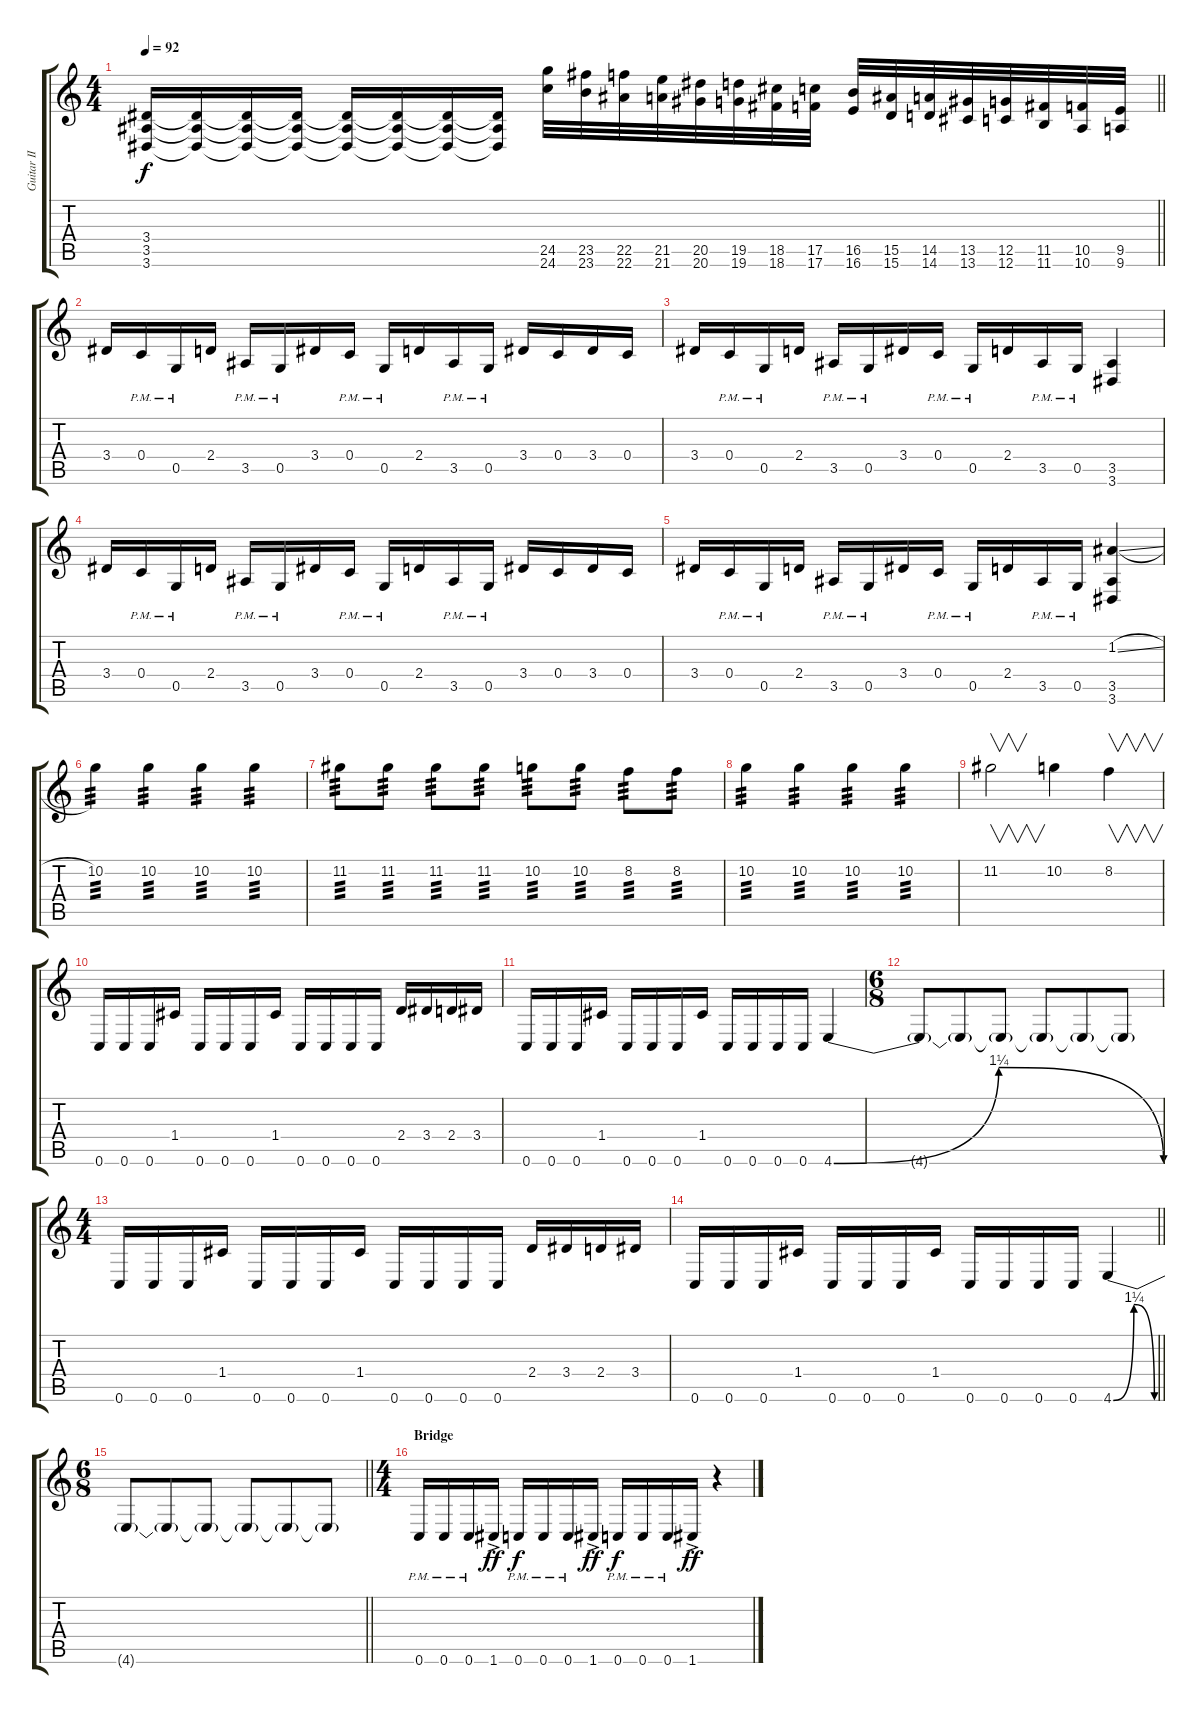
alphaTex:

\track ("Guitar II" "Guitar II") {instrument distortionguitar}
\staff {score tabs}
\tuning (D4 A3 F3 C3 G2 C2) {hide}
\ts (4 4)
\tempo 92
\clef g2
\barLineRight lightlight
\ks c
(3.4{t} 3.5{t} 3.6{t}).16{dy f} (3.4{t} 3.5{t} 3.6{t}).16 (3.4{t} 3.5{t} 3.6{t}).16 (3.4{t} 3.5{t} 3.6{t}).16 (3.4{t} 3.5{t} 3.6{t}).16 (3.4{t} 3.5{t} 3.6{t}).16 (3.4{t} 3.5{t} 3.6{t}).16 (3.4{t} 3.5{t} 3.6{t}).16 (24.5 24.6).32{instrument guitarfretnoise} (23.5 23.6).32 (22.5 22.6).32 (21.5 21.6).32 (20.5 20.6).32 (19.5 19.6).32 (18.5 18.6).32 (17.5 17.6).32 (16.5 16.6).32 (15.5 15.6).32 (14.5 14.6).32 (13.5 13.6).32 (12.5 12.6).32 (11.5 11.6).32 (10.5 10.6).32 (9.5 9.6).32 |
3.4.16{instrument distortionguitar} 0.4{pm}.16 0.5{pm}.16 2.4.16 3.5{pm}.16 0.5{pm}.16 3.4.16 0.4{pm}.16 0.5{pm}.16 2.4.16 3.5{pm}.16 0.5{pm}.16 3.4.16 0.4.16 3.4.16 0.4.16 |
3.4.16 0.4{pm}.16 0.5{pm}.16 2.4.16 3.5{pm}.16 0.5{pm}.16 3.4.16 0.4{pm}.16 0.5{pm}.16 2.4.16 3.5{pm}.16 0.5{pm}.16 (3.5 3.6).4 |
3.4.16 0.4{pm}.16 0.5{pm}.16 2.4.16 3.5{pm}.16 0.5{pm}.16 3.4.16 0.4{pm}.16 0.5{pm}.16 2.4.16 3.5{pm}.16 0.5{pm}.16 3.4.16 0.4.16 3.4.16 0.4.16 |
3.4.16{instrument distortionguitar} 0.4{pm}.16 0.5{pm}.16 2.4.16 3.5{pm}.16 0.5{pm}.16 3.4.16 0.4{pm}.16 0.5{pm}.16 2.4.16 3.5{pm}.16 0.5{pm}.16 (1.2{sl} 3.5 3.6).4 |
10.2.4{tp 3} 10.2.4{tp 3} 10.2.4{tp 3} 10.2.4{tp 3} |
11.2.8{tp 3} 11.2.8{tp 3} 11.2.8{tp 3} 11.2.8{tp 3} 10.2.8{tp 3} 10.2.8{tp 3} 8.2.8{tp 3} 8.2.8{tp 3} |
10.2.4{tp 3} 10.2.4{tp 3} 10.2.4{tp 3} 10.2.4{tp 3} |
11.2.2{v} 10.2.4 8.2.4{v} |
0.6.16 0.6.16 0.6.16 1.4.16 0.6.16 0.6.16 0.6.16 1.4.16 0.6.16 0.6.16 0.6.16 0.6.16 2.4.16 3.4.16 2.4.16 3.4.16 |
0.6.16 0.6.16 0.6.16 1.4.16 0.6.16 0.6.16 0.6.16 1.4.16 0.6.16 0.6.16 0.6.16 0.6.16 4.6{be (bendrelease 0 0 5 5 10 5 60 0)}.4 |
\ts (6 8)
4.6{t}.8 4.6{t}.8 4.6{t}.8 4.6{t}.8 4.6{t}.8 4.6{t}.8 |
\ts (4 4)
0.6.16 0.6.16 0.6.16 1.4.16 0.6.16 0.6.16 0.6.16 1.4.16 0.6.16 0.6.16 0.6.16 0.6.16 2.4.16 3.4.16 2.4.16 3.4.16 |
\barLineRight lightlight
0.6.16 0.6.16 0.6.16 1.4.16 0.6.16 0.6.16 0.6.16 1.4.16 0.6.16 0.6.16 0.6.16 0.6.16 4.6{be (bendrelease 0 0 5 5 10 5 60 0)}.4 |
\ts (6 8)
\barLineRight lightlight
4.6{t}.8 4.6{t}.8 4.6{t}.8 4.6{t}.8 4.6{t}.8 4.6{t}.8 |
\ts (4 4)
\section ("" "Bridge")
0.6{pm}.16 0.6{pm}.16 0.6{pm}.16 1.6{ac}.16{dy ff} 0.6{pm}.16{dy f} 0.6{pm}.16 0.6{pm}.16 1.6{ac}.16{dy ff} 0.6{pm}.16{dy f} 0.6{pm}.16 0.6{pm}.16 1.6{ac}.16{dy ff} r.4
